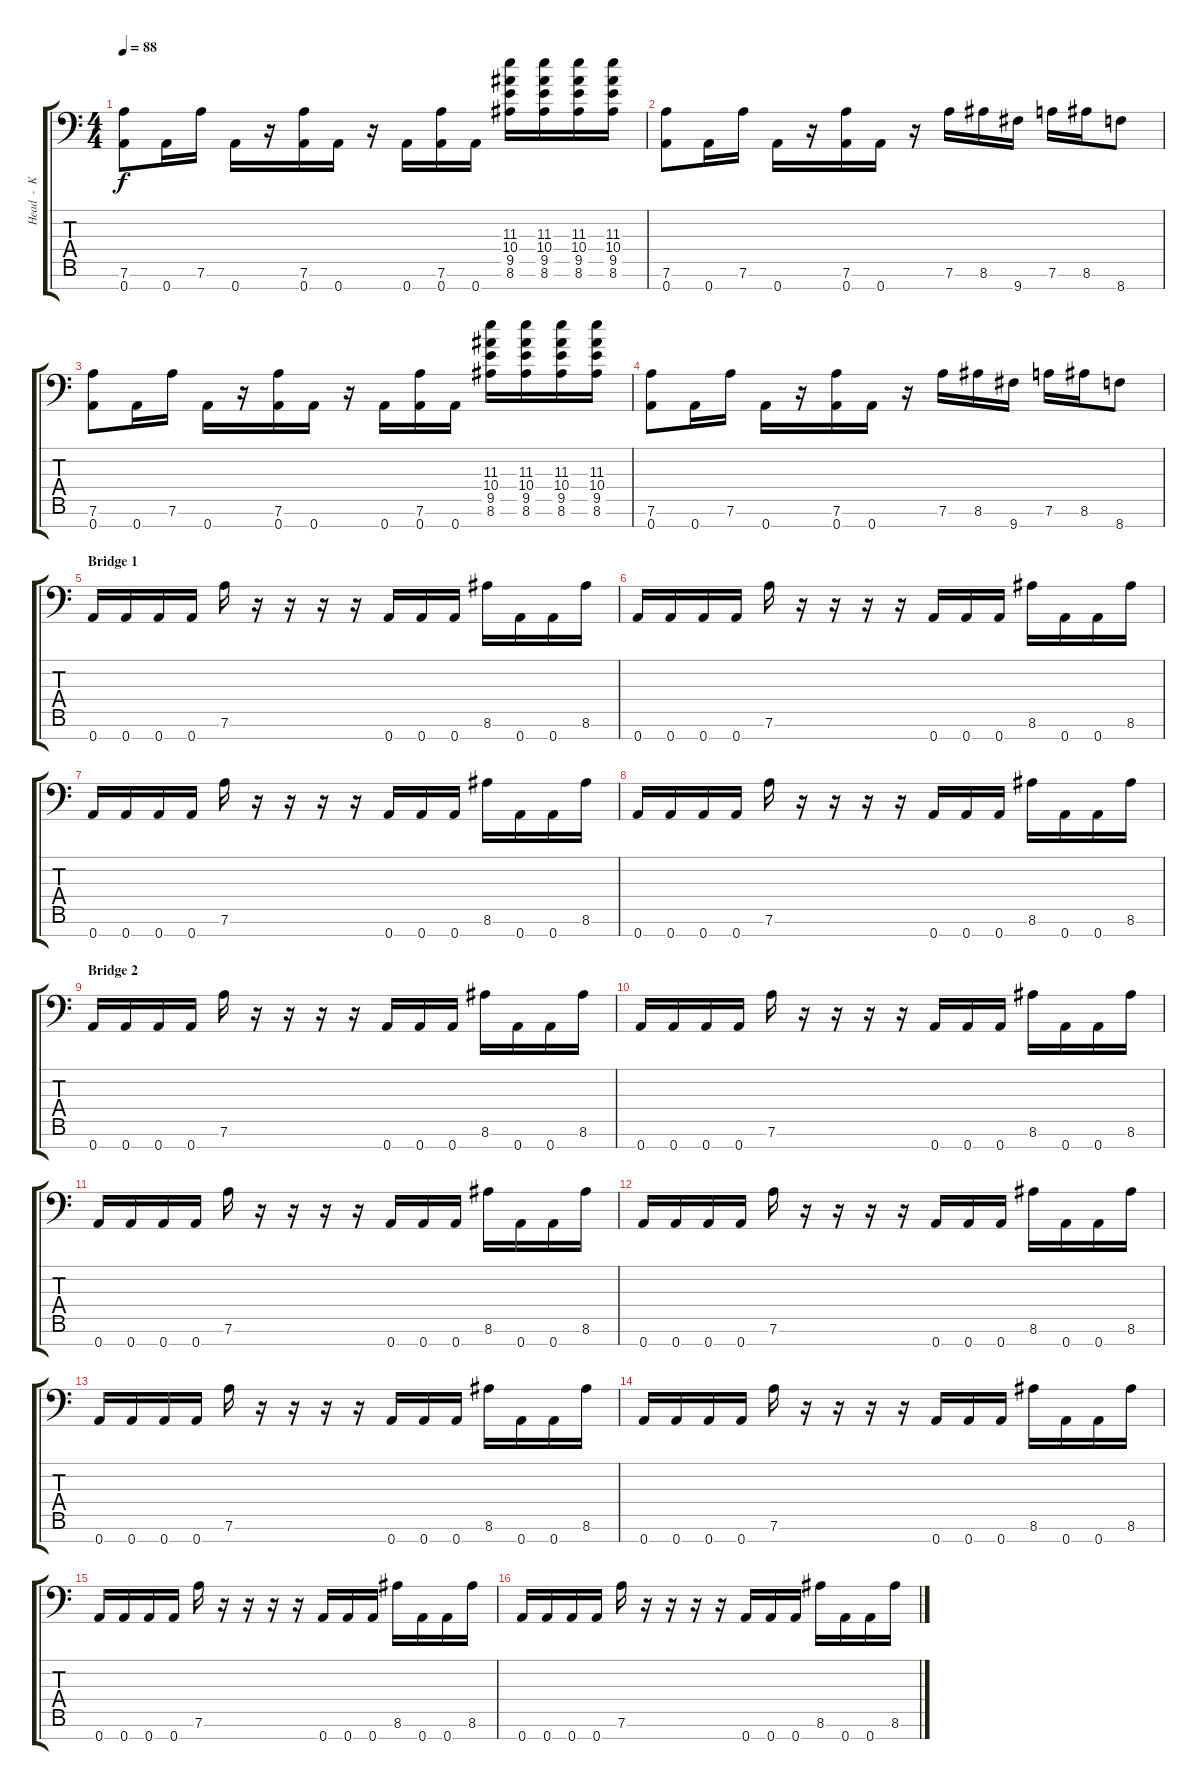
\track ("Head  -  K-7" "Head  -  K") {instrument distortionguitar}
\staff {score tabs}
\tuning (D4 A3 F3 C3 G2 D2 A1) {hide}
\ts (4 4)
\tempo 88
\clef f4
\ks c
(7.6 0.7).8{dy f} 0.7.16 7.6.16 0.7.16 r.16 (7.6 0.7).16 0.7.16 r.16 0.7.16 (7.6 0.7).16 0.7.16 (11.3 10.4 9.5 8.6).16 (11.3 10.4 9.5 8.6).16 (11.3 10.4 9.5 8.6).16 (11.3 10.4 9.5 8.6).16 |
(7.6 0.7).8 0.7.16 7.6.16 0.7.16 r.16 (7.6 0.7).16 0.7.16 r.16 7.6.16 8.6.16 9.7.16 7.6.16 8.6.16 8.7.8 |
(7.6 0.7).8 0.7.16 7.6.16 0.7.16 r.16 (7.6 0.7).16 0.7.16 r.16 0.7.16 (7.6 0.7).16 0.7.16 (11.3 10.4 9.5 8.6).16 (11.3 10.4 9.5 8.6).16 (11.3 10.4 9.5 8.6).16 (11.3 10.4 9.5 8.6).16 |
(7.6 0.7).8 0.7.16 7.6.16 0.7.16 r.16 (7.6 0.7).16 0.7.16 r.16 7.6.16 8.6.16 9.7.16 7.6.16 8.6.16 8.7.8 |
\section ("" "Bridge 1")
0.7.16 0.7.16 0.7.16 0.7.16 7.6.16 r.16 r.16 r.16 r.16 0.7.16 0.7.16 0.7.16 8.6.16 0.7.16 0.7.16 8.6.16 |
0.7.16 0.7.16 0.7.16 0.7.16 7.6.16 r.16 r.16 r.16 r.16 0.7.16 0.7.16 0.7.16 8.6.16 0.7.16 0.7.16 8.6.16 |
0.7.16 0.7.16 0.7.16 0.7.16 7.6.16 r.16 r.16 r.16 r.16 0.7.16 0.7.16 0.7.16 8.6.16 0.7.16 0.7.16 8.6.16 |
0.7.16 0.7.16 0.7.16 0.7.16 7.6.16 r.16 r.16 r.16 r.16 0.7.16 0.7.16 0.7.16 8.6.16 0.7.16 0.7.16 8.6.16 |
\section ("" "Bridge 2")
0.7.16{instrument electricguitarmuted} 0.7.16 0.7.16 0.7.16 7.6.16 r.16 r.16 r.16 r.16 0.7.16 0.7.16 0.7.16 8.6.16 0.7.16 0.7.16 8.6.16 |
0.7.16 0.7.16 0.7.16 0.7.16 7.6.16 r.16 r.16 r.16 r.16 0.7.16 0.7.16 0.7.16 8.6.16 0.7.16 0.7.16 8.6.16 |
0.7.16 0.7.16 0.7.16 0.7.16 7.6.16 r.16 r.16 r.16 r.16 0.7.16 0.7.16 0.7.16 8.6.16 0.7.16 0.7.16 8.6.16 |
0.7.16 0.7.16 0.7.16 0.7.16 7.6.16 r.16 r.16 r.16 r.16 0.7.16 0.7.16 0.7.16 8.6.16 0.7.16 0.7.16 8.6.16 |
0.7.16 0.7.16 0.7.16 0.7.16 7.6.16 r.16 r.16 r.16 r.16 0.7.16 0.7.16 0.7.16 8.6.16 0.7.16 0.7.16 8.6.16 |
0.7.16 0.7.16 0.7.16 0.7.16 7.6.16 r.16 r.16 r.16 r.16 0.7.16 0.7.16 0.7.16 8.6.16 0.7.16 0.7.16 8.6.16 |
0.7.16 0.7.16 0.7.16 0.7.16 7.6.16 r.16 r.16 r.16 r.16 0.7.16 0.7.16 0.7.16 8.6.16 0.7.16 0.7.16 8.6.16 |
0.7.16 0.7.16 0.7.16 0.7.16 7.6.16 r.16 r.16 r.16 r.16 0.7.16 0.7.16 0.7.16 8.6.16 0.7.16 0.7.16 8.6.16
